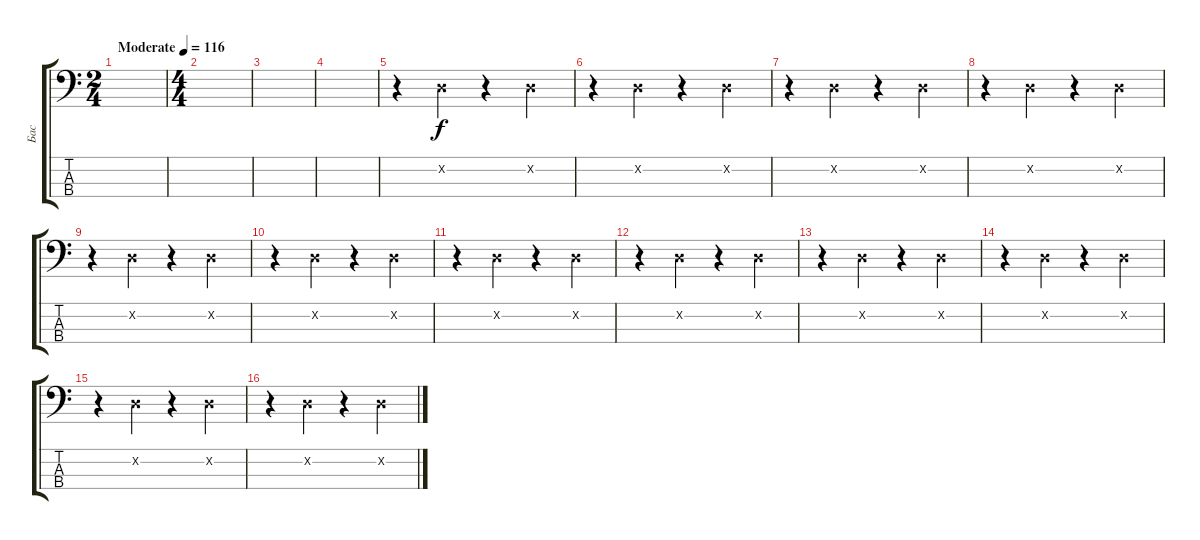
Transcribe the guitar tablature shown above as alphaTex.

\track ("Бас" "Бас") {instrument electricbassfinger}
\staff {score tabs}
\tuning (G2 D2 A1 E1) {hide}
\ts (2 4)
\tempo (116 "Moderate")
\clef f4
\ks c
|
\ts (4 4)
|
|
|
r.4 0.2{x}.4 r.4 0.2{x}.4 |
r.4 0.2{x}.4 r.4 0.2{x}.4 |
r.4 0.2{x}.4 r.4 0.2{x}.4 |
r.4 0.2{x}.4 r.4 0.2{x}.4 |
r.4 0.2{x}.4 r.4 0.2{x}.4 |
r.4 0.2{x}.4 r.4 0.2{x}.4 |
r.4 0.2{x}.4 r.4 0.2{x}.4 |
r.4 0.2{x}.4 r.4 0.2{x}.4 |
r.4 0.2{x}.4 r.4 0.2{x}.4 |
r.4 0.2{x}.4 r.4 0.2{x}.4 |
r.4 0.2{x}.4 r.4 0.2{x}.4 |
r.4 0.2{x}.4 r.4 0.2{x}.4
